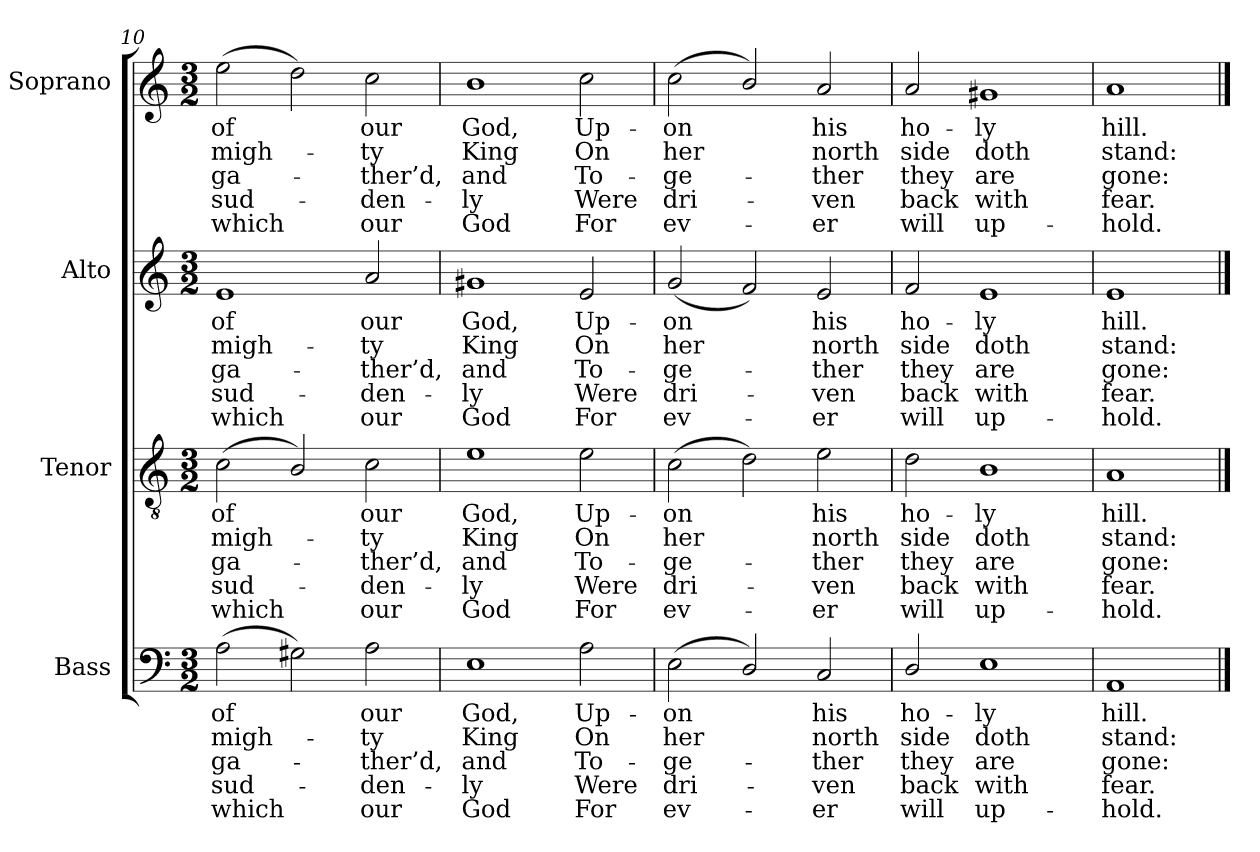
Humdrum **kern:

**kern	**text	**text	**text	**text	**text	**kern	**text	**text	**text	**text	**text	**kern	**text	**text	**text	**text	**text	**kern	**text	**text	**text	**text	**text
*part4	*part4	*part4	*part4	*part4	*part4	*part3	*part3	*part3	*part3	*part3	*part3	*part2	*part2	*part2	*part2	*part2	*part2	*part1	*part1	*part1	*part1	*part1	*part1
*staff4	*staff4	*staff4	*staff4	*staff4	*staff4	*staff3	*staff3	*staff3	*staff3	*staff3	*staff3	*staff2	*staff2	*staff2	*staff2	*staff2	*staff2	*staff1	*staff1	*staff1	*staff1	*staff1	*staff1
*I"Bass	*	*	*	*	*	*I"Tenor	*	*	*	*	*	*I"Alto	*	*	*	*	*	*I"Soprano	*	*	*	*	*
*I'B.	*	*	*	*	*	*I'T.	*	*	*	*	*	*I'A.	*	*	*	*	*	*I'S.	*	*	*	*	*
*clefF4	*	*	*	*	*	*clefGv2	*	*	*	*	*	*clefG2	*	*	*	*	*	*clefG2	*	*	*	*	*
*	*	*	*	*	*	*ITrd7c12	*	*	*	*	*	*	*	*	*	*	*	*	*	*	*	*	*
*k[]	*	*	*	*	*	*k[]	*	*	*	*	*	*k[]	*	*	*	*	*	*k[]	*	*	*	*	*
*a:	*	*	*	*	*	*a:	*	*	*	*	*	*a:	*	*	*	*	*	*a:	*	*	*	*	*
*M3/2	*	*	*	*	*	*M3/2	*	*	*	*	*	*M3/2	*	*	*	*	*	*M3/2	*	*	*	*	*
=10	=10	=10	=10	=10	=10	=10	=10	=10	=10	=10	=10	=10	=10	=10	=10	=10	=10	=10	=10	=10	=10	=10	=10
!	!LO:LY:b:color=#000000	!LO:LY:b:color=#000000	!LO:LY:b:color=#000000	!LO:LY:b:color=#000000	!LO:LY:b:color=#000000	!	!	!	!	!	!	!	!	!	!	!	!	!	!	!	!	!	!
!	!	!	!	!	!	!	!LO:LY:b:color=#000000	!LO:LY:b:color=#000000	!LO:LY:b:color=#000000	!LO:LY:b:color=#000000	!LO:LY:b:color=#000000	!	!	!	!	!	!	!	!	!	!	!	!
!	!	!	!	!	!	!	!	!	!	!	!	!	!LO:LY:b:color=#000000	!LO:LY:b:color=#000000	!LO:LY:b:color=#000000	!LO:LY:b:color=#000000	!LO:LY:b:color=#000000	!	!	!	!	!	!
!	!	!	!	!	!	!	!	!	!	!	!	!	!	!	!	!	!	!	!LO:LY:b:color=#000000	!LO:LY:b:color=#000000	!LO:LY:b:color=#000000	!LO:LY:b:color=#000000	!LO:LY:b:color=#000000
(2Ai\	of	migh-	ga-	-sud-	-which	(2Ci\	of	migh-	ga-	-sud-	-which	1ei	of	migh-	ga-	-sud-	-which	(2eei\	of	migh-	ga-	-sud-	-which
2G#Xi\)	.	.	.	.	.	2BBi/)	.	.	.	.	.	.	.	.	.	.	.	2ddi\)	.	.	.	.	.
!	!LO:LY:b:color=#000000	!LO:LY:b:color=#000000	!LO:LY:b:color=#000000	!LO:LY:b:color=#000000	!LO:LY:b:color=#000000	!	!	!	!	!	!	!	!	!	!	!	!	!	!	!	!	!	!
!	!	!	!	!	!	!	!LO:LY:b:color=#000000	!LO:LY:b:color=#000000	!LO:LY:b:color=#000000	!LO:LY:b:color=#000000	!LO:LY:b:color=#000000	!	!	!	!	!	!	!	!	!	!	!	!
!	!	!	!	!	!	!	!	!	!	!	!	!	!LO:LY:b:color=#000000	!LO:LY:b:color=#000000	!LO:LY:b:color=#000000	!LO:LY:b:color=#000000	!LO:LY:b:color=#000000	!	!	!	!	!	!
!	!	!	!	!	!	!	!	!	!	!	!	!	!	!	!	!	!	!	!LO:LY:b:color=#000000	!LO:LY:b:color=#000000	!LO:LY:b:color=#000000	!LO:LY:b:color=#000000	!LO:LY:b:color=#000000
2Ai\	our	-ty	ther’d,	den-	-our	2Ci\	our	-ty	ther’d,	den-	-our	2ai/	our	-ty	ther’d,	den-	-our	2cci\	our	-ty	ther’d,	den-	-our
=11	=11	=11	=11	=11	=11	=11	=11	=11	=11	=11	=11	=11	=11	=11	=11	=11	=11	=11	=11	=11	=11	=11	=11
!	!LO:LY:b:color=#000000	!LO:LY:b:color=#000000	!LO:LY:b:color=#000000	!LO:LY:b:color=#000000	!LO:LY:b:color=#000000	!	!	!	!	!	!	!	!	!	!	!	!	!	!	!	!	!	!
!	!	!	!	!	!	!	!LO:LY:b:color=#000000	!LO:LY:b:color=#000000	!LO:LY:b:color=#000000	!LO:LY:b:color=#000000	!LO:LY:b:color=#000000	!	!	!	!	!	!	!	!	!	!	!	!
!	!	!	!	!	!	!	!	!	!	!	!	!	!LO:LY:b:color=#000000	!LO:LY:b:color=#000000	!LO:LY:b:color=#000000	!LO:LY:b:color=#000000	!LO:LY:b:color=#000000	!	!	!	!	!	!
!	!	!	!	!	!	!	!	!	!	!	!	!	!	!	!	!	!	!	!LO:LY:b:color=#000000	!LO:LY:b:color=#000000	!LO:LY:b:color=#000000	!LO:LY:b:color=#000000	!LO:LY:b:color=#000000
1Ei	God,	King	and	ly	God	1Ei	God,	King	and	ly	God	1g#Xi	God,	King	and	ly	God	1bi	God,	King	and	ly	God
!	!LO:LY:b:color=#000000	!LO:LY:b:color=#000000	!LO:LY:b:color=#000000	!LO:LY:b:color=#000000	!LO:LY:b:color=#000000	!	!	!	!	!	!	!	!	!	!	!	!	!	!	!	!	!	!
!	!	!	!	!	!	!	!LO:LY:b:color=#000000	!LO:LY:b:color=#000000	!LO:LY:b:color=#000000	!LO:LY:b:color=#000000	!LO:LY:b:color=#000000	!	!	!	!	!	!	!	!	!	!	!	!
!	!	!	!	!	!	!	!	!	!	!	!	!	!LO:LY:b:color=#000000	!LO:LY:b:color=#000000	!LO:LY:b:color=#000000	!LO:LY:b:color=#000000	!LO:LY:b:color=#000000	!	!	!	!	!	!
!	!	!	!	!	!	!	!	!	!	!	!	!	!	!	!	!	!	!	!LO:LY:b:color=#000000	!LO:LY:b:color=#000000	!LO:LY:b:color=#000000	!LO:LY:b:color=#000000	!LO:LY:b:color=#000000
2Ai\	Up-	On	To-	-Were	For	2Ei\	Up-	On	To-	-Were	For	2ei/	Up-	On	To-	-Were	For	2cci\	Up-	On	To-	-Were	For
=12	=12	=12	=12	=12	=12	=12	=12	=12	=12	=12	=12	=12	=12	=12	=12	=12	=12	=12	=12	=12	=12	=12	=12
!	!LO:LY:b:color=#000000	!LO:LY:b:color=#000000	!LO:LY:b:color=#000000	!LO:LY:b:color=#000000	!LO:LY:b:color=#000000	!	!	!	!	!	!	!	!	!	!	!	!	!	!	!	!	!	!
!	!	!	!	!	!	!	!LO:LY:b:color=#000000	!LO:LY:b:color=#000000	!LO:LY:b:color=#000000	!LO:LY:b:color=#000000	!LO:LY:b:color=#000000	!	!	!	!	!	!	!	!	!	!	!	!
!	!	!	!	!	!	!	!	!	!	!	!	!	!LO:LY:b:color=#000000	!LO:LY:b:color=#000000	!LO:LY:b:color=#000000	!LO:LY:b:color=#000000	!LO:LY:b:color=#000000	!	!	!	!	!	!
!	!	!	!	!	!	!	!	!	!	!	!	!	!	!	!	!	!	!	!LO:LY:b:color=#000000	!LO:LY:b:color=#000000	!LO:LY:b:color=#000000	!LO:LY:b:color=#000000	!LO:LY:b:color=#000000
(2Ei\	-on	her	ge-	-dri-	-ev-	(2Ci\	-on	her	ge-	-dri-	-ev-	(2gi/	-on	her	ge-	-dri-	-ev-	(2cci\	-on	her	ge-	-dri-	-ev-
2Di/)	.	.	.	.	.	2Di\)	.	.	.	.	.	2fi/)	.	.	.	.	.	2bi/)	.	.	.	.	.
!	!LO:LY:b:color=#000000	!LO:LY:b:color=#000000	!LO:LY:b:color=#000000	!LO:LY:b:color=#000000	!LO:LY:b:color=#000000	!	!	!	!	!	!	!	!	!	!	!	!	!	!	!	!	!	!
!	!	!	!	!	!	!	!LO:LY:b:color=#000000	!LO:LY:b:color=#000000	!LO:LY:b:color=#000000	!LO:LY:b:color=#000000	!LO:LY:b:color=#000000	!	!	!	!	!	!	!	!	!	!	!	!
!	!	!	!	!	!	!	!	!	!	!	!	!	!LO:LY:b:color=#000000	!LO:LY:b:color=#000000	!LO:LY:b:color=#000000	!LO:LY:b:color=#000000	!LO:LY:b:color=#000000	!	!	!	!	!	!
!	!	!	!	!	!	!	!	!	!	!	!	!	!	!	!	!	!	!	!LO:LY:b:color=#000000	!LO:LY:b:color=#000000	!LO:LY:b:color=#000000	!LO:LY:b:color=#000000	!LO:LY:b:color=#000000
2Ci/	his	north	-ther	ven	er	2Ei\	his	north	-ther	ven	er	2ei/	his	north	-ther	ven	er	2ai/	his	north	-ther	ven	er
=13	=13	=13	=13	=13	=13	=13	=13	=13	=13	=13	=13	=13	=13	=13	=13	=13	=13	=13	=13	=13	=13	=13	=13
!	!LO:LY:b:color=#000000	!LO:LY:b:color=#000000	!LO:LY:b:color=#000000	!LO:LY:b:color=#000000	!LO:LY:b:color=#000000	!	!	!	!	!	!	!	!	!	!	!	!	!	!	!	!	!	!
!	!	!	!	!	!	!	!LO:LY:b:color=#000000	!LO:LY:b:color=#000000	!LO:LY:b:color=#000000	!LO:LY:b:color=#000000	!LO:LY:b:color=#000000	!	!	!	!	!	!	!	!	!	!	!	!
!	!	!	!	!	!	!	!	!	!	!	!	!	!LO:LY:b:color=#000000	!LO:LY:b:color=#000000	!LO:LY:b:color=#000000	!LO:LY:b:color=#000000	!LO:LY:b:color=#000000	!	!	!	!	!	!
!	!	!	!	!	!	!	!	!	!	!	!	!	!	!	!	!	!	!	!LO:LY:b:color=#000000	!LO:LY:b:color=#000000	!LO:LY:b:color=#000000	!LO:LY:b:color=#000000	!LO:LY:b:color=#000000
2Di/	ho-	side	they	back	will	2Di\	ho-	side	they	back	will	2fi/	ho-	side	they	back	will	2ai/	ho-	side	they	back	will
!	!LO:LY:b:color=#000000	!LO:LY:b:color=#000000	!LO:LY:b:color=#000000	!LO:LY:b:color=#000000	!LO:LY:b:color=#000000	!	!	!	!	!	!	!	!	!	!	!	!	!	!	!	!	!	!
!	!	!	!	!	!	!	!LO:LY:b:color=#000000	!LO:LY:b:color=#000000	!LO:LY:b:color=#000000	!LO:LY:b:color=#000000	!LO:LY:b:color=#000000	!	!	!	!	!	!	!	!	!	!	!	!
!	!	!	!	!	!	!	!	!	!	!	!	!	!LO:LY:b:color=#000000	!LO:LY:b:color=#000000	!LO:LY:b:color=#000000	!LO:LY:b:color=#000000	!LO:LY:b:color=#000000	!	!	!	!	!	!
!	!	!	!	!	!	!	!	!	!	!	!	!	!	!	!	!	!	!	!LO:LY:b:color=#000000	!LO:LY:b:color=#000000	!LO:LY:b:color=#000000	!LO:LY:b:color=#000000	!LO:LY:b:color=#000000
1Ei	-ly	doth	are	with	up-	1BBi	-ly	doth	are	with	up-	1ei	-ly	doth	are	with	up-	1g#Xi	-ly	doth	are	with	up-
=14	=14	=14	=14	=14	=14	=14	=14	=14	=14	=14	=14	=14	=14	=14	=14	=14	=14	=14	=14	=14	=14	=14	=14
!	!LO:LY:b:color=#000000	!LO:LY:b:color=#000000	!LO:LY:b:color=#000000	!LO:LY:b:color=#000000	!LO:LY:b:color=#000000	!	!	!	!	!	!	!	!	!	!	!	!	!	!	!	!	!	!
!	!	!	!	!	!	!	!LO:LY:b:color=#000000	!LO:LY:b:color=#000000	!LO:LY:b:color=#000000	!LO:LY:b:color=#000000	!LO:LY:b:color=#000000	!	!	!	!	!	!	!	!	!	!	!	!
!	!	!	!	!	!	!	!	!	!	!	!	!	!LO:LY:b:color=#000000	!LO:LY:b:color=#000000	!LO:LY:b:color=#000000	!LO:LY:b:color=#000000	!LO:LY:b:color=#000000	!	!	!	!	!	!
!	!	!	!	!	!	!	!	!	!	!	!	!	!	!	!	!	!	!	!LO:LY:b:color=#000000	!LO:LY:b:color=#000000	!LO:LY:b:color=#000000	!LO:LY:b:color=#000000	!LO:LY:b:color=#000000
1AAi	hill.	stand:	-gone:	fear.	hold.	1AAi	hill.	stand:	-gone:	fear.	hold.	1ei	hill.	stand:	-gone:	fear.	hold.	1ai	hill.	stand:	-gone:	fear.	hold.
==	==	==	==	==	==	==	==	==	==	==	==	==	==	==	==	==	==	==	==	==	==	==	==
*-	*-	*-	*-	*-	*-	*-	*-	*-	*-	*-	*-	*-	*-	*-	*-	*-	*-	*-	*-	*-	*-	*-	*-
